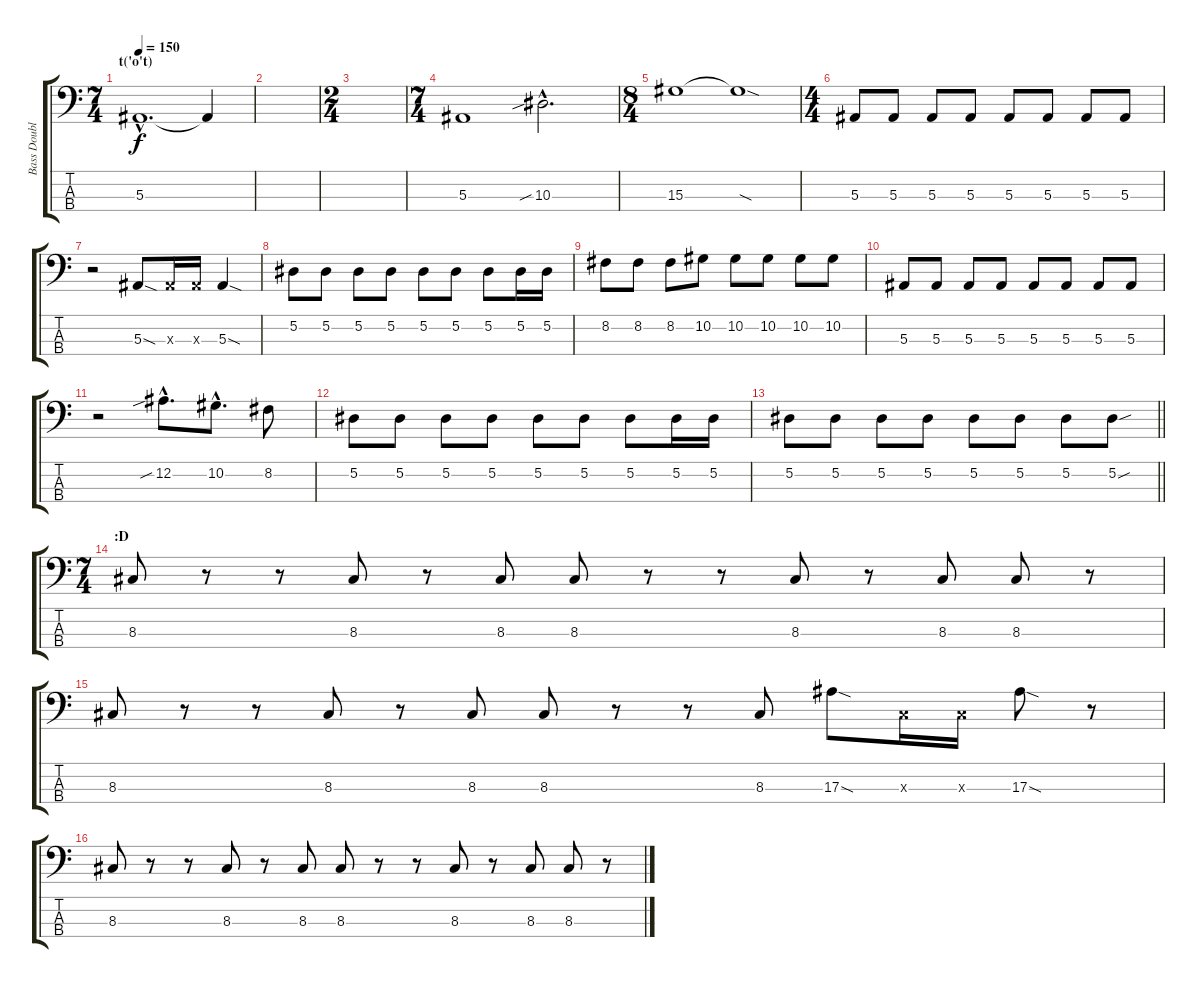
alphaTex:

\track ("Bass Doubler" "Bass Doubl") {instrument electricbassfinger}
\staff {score tabs}
\tuning (Eb2 Bb1 F1 C1) {hide}
\ts (7 4)
\section ("" "t('o't)")
\tempo 150
\clef f4
\ks c
5.3{hac}.1{d dy f volume 0} 5.3{t}.4 |
|
\ts (2 4)
|
\ts (7 4)
5.3.1 10.3{sib hac}.2{d} |
\ts (8 4)
15.3.1 15.3{sod t}.1 |
\ts (4 4)
5.3.8 5.3.8 5.3.8 5.3.8 5.3.8 5.3.8 5.3.8 5.3.8 |
r.2 5.3{sod}.8 5.3{x}.16 5.3{x}.16 5.3{sod}.4 |
5.2.8 5.2.8 5.2.8 5.2.8 5.2.8 5.2.8 5.2.8 5.2.16 5.2.16 |
8.2.8 8.2.8 8.2.8 10.2.8 10.2.8 10.2.8 10.2.8 10.2.8 |
5.3.8 5.3.8 5.3.8 5.3.8 5.3.8 5.3.8 5.3.8 5.3.8 |
r.2 12.2{sib hac}.8{d} 10.2{hac}.8{d} 8.2.8 |
5.2.8 5.2.8 5.2.8 5.2.8 5.2.8 5.2.8 5.2.8 5.2.16 5.2.16 |
\barLineRight lightlight
5.2.8 5.2.8 5.2.8 5.2.8 5.2.8 5.2.8 5.2.8 5.2{sou}.8 |
\ts (7 4)
\section ("" ":D")
8.3.8 r.8 r.8 8.3.8 r.8 8.3.8 8.3.8 r.8 r.8 8.3.8 r.8 8.3.8 8.3.8 r.8 |
8.3.8 r.8 r.8 8.3.8 r.8 8.3.8 8.3.8 r.8 r.8 8.3.8 17.3{sod}.8 8.3{x}.16 8.3{x}.16 17.3{sod}.8 r.8 |
8.3.8 r.8 r.8 8.3.8 r.8 8.3.8 8.3.8 r.8 r.8 8.3.8 r.8 8.3.8 8.3.8 r.8
